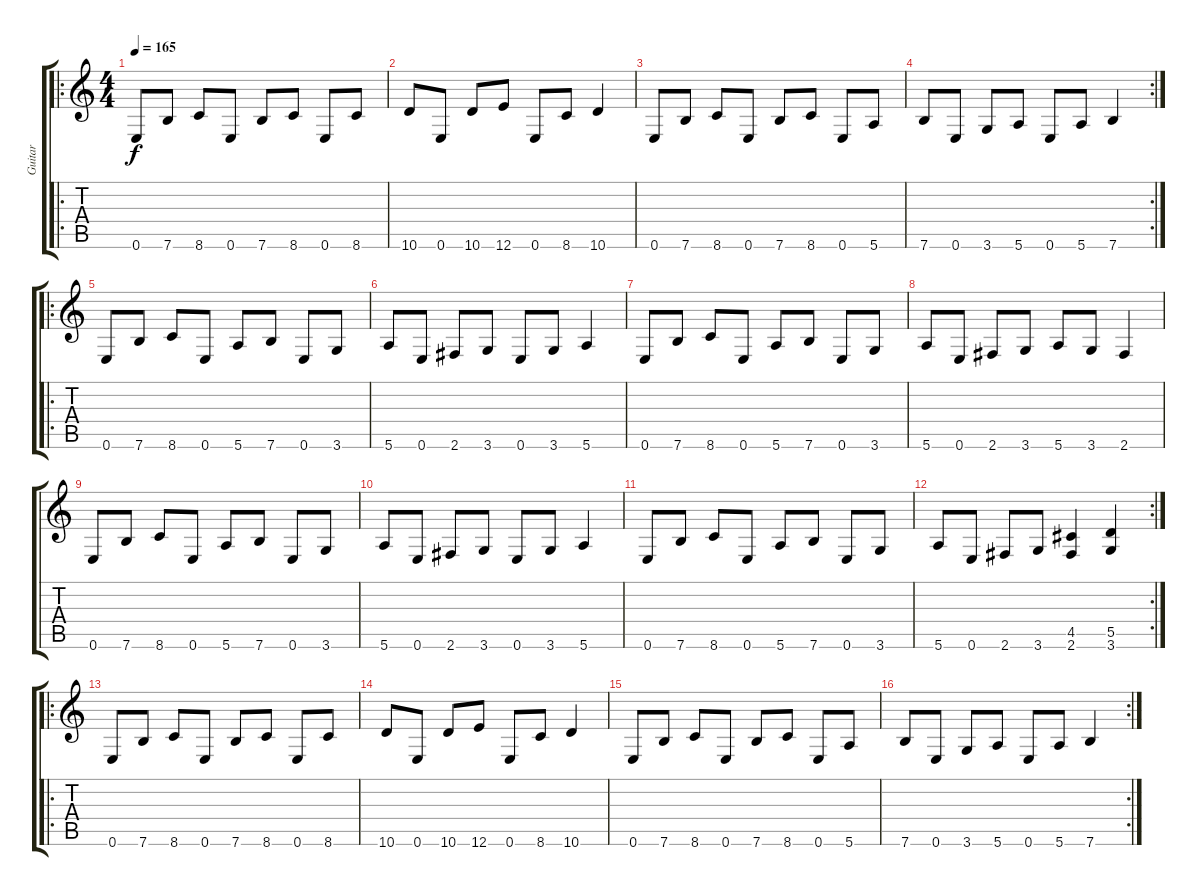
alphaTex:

\track ("Guitar" "Guitar") {instrument distortionguitar}
\staff {score tabs}
\tuning (E4 B3 G3 D3 A2 E2) {hide}
\ro
\ts (4 4)
\tempo 165
\clef g2
\ks c
0.6.8{dy f} 7.6.8 8.6.8 0.6.8 7.6.8 8.6.8 0.6.8 8.6.8 |
10.6.8 0.6.8 10.6.8 12.6.8 0.6.8 8.6.8 10.6.4 |
0.6.8 7.6.8 8.6.8 0.6.8 7.6.8 8.6.8 0.6.8 5.6.8 |
\rc 2
7.6.8 0.6.8 3.6.8 5.6.8 0.6.8 5.6.8 7.6.4 |
\ro
0.6.8 7.6.8 8.6.8 0.6.8 5.6.8 7.6.8 0.6.8 3.6.8 |
5.6.8 0.6.8 2.6.8 3.6.8 0.6.8 3.6.8 5.6.4 |
0.6.8 7.6.8 8.6.8 0.6.8 5.6.8 7.6.8 0.6.8 3.6.8 |
5.6.8 0.6.8 2.6.8 3.6.8 5.6.8 3.6.8 2.6.4 |
0.6.8 7.6.8 8.6.8 0.6.8 5.6.8 7.6.8 0.6.8 3.6.8 |
5.6.8 0.6.8 2.6.8 3.6.8 0.6.8 3.6.8 5.6.4 |
0.6.8 7.6.8 8.6.8 0.6.8 5.6.8 7.6.8 0.6.8 3.6.8 |
\rc 2
5.6.8 0.6.8 2.6.8 3.6.8 (4.5 2.6).4 (5.5 3.6).4 |
\ro
0.6.8 7.6.8 8.6.8 0.6.8 7.6.8 8.6.8 0.6.8 8.6.8 |
10.6.8 0.6.8 10.6.8 12.6.8 0.6.8 8.6.8 10.6.4 |
0.6.8 7.6.8 8.6.8 0.6.8 7.6.8 8.6.8 0.6.8 5.6.8 |
\rc 2
7.6.8 0.6.8 3.6.8 5.6.8 0.6.8 5.6.8 7.6.4
